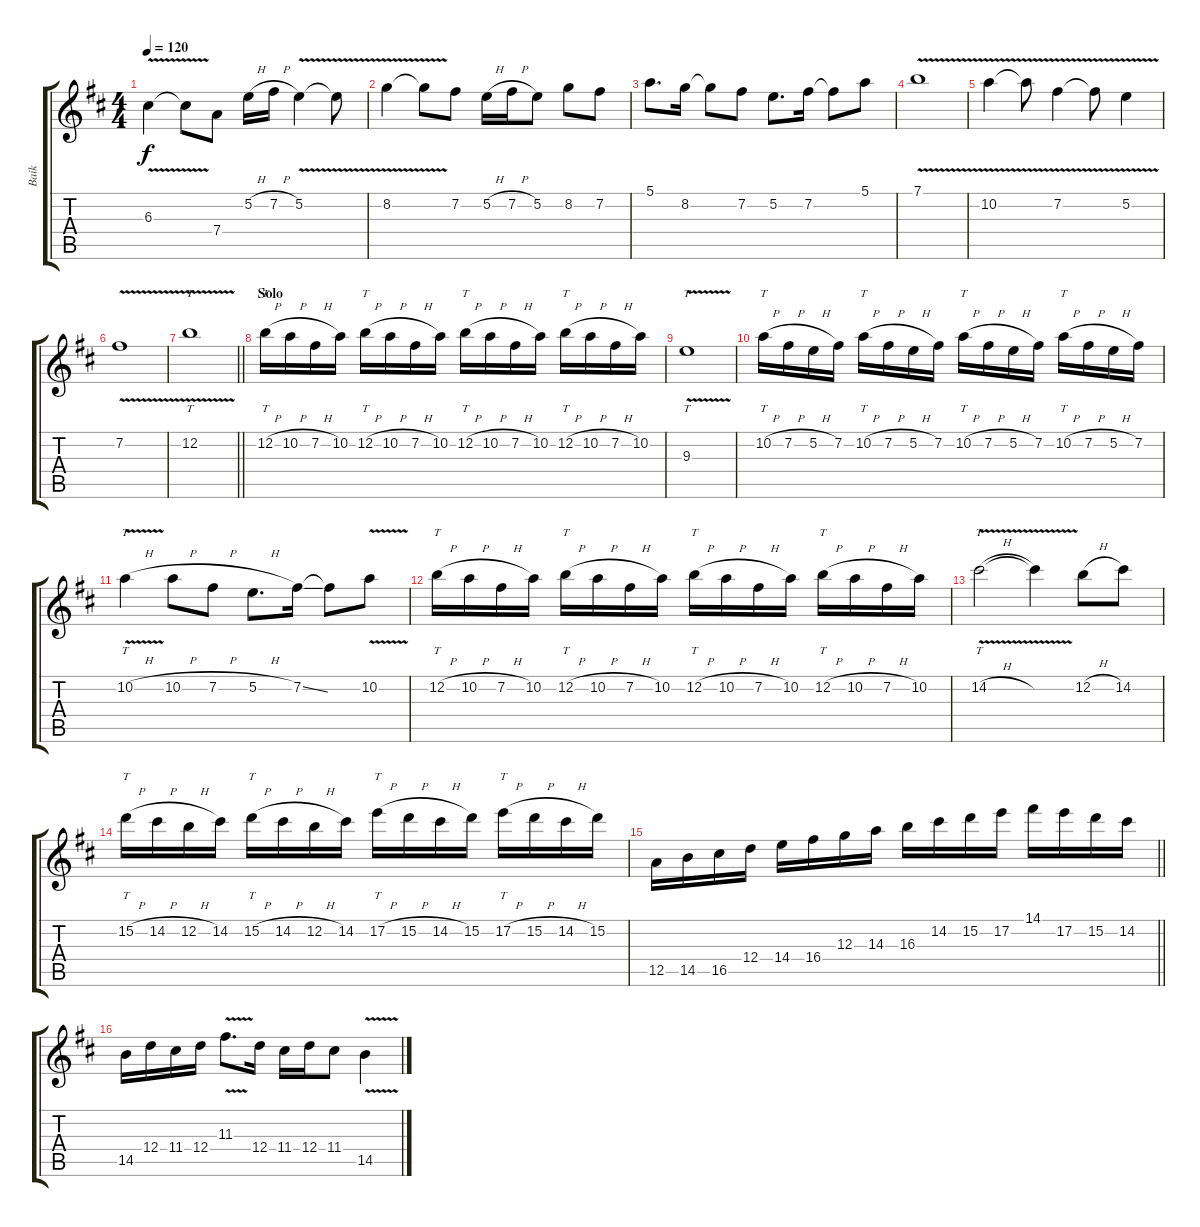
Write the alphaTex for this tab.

\track ("Baik" "Baik") {instrument distortionguitar}
\staff {score tabs}
\tuning (E4 B3 G3 D3 A2 E2) {hide}
\ts (4 4)
\tempo 120
\clef g2
\ks bminor
6.3{v}.4{dy f} 6.3{t}.8 7.4.8 5.2{h}.16 7.2{h}.16 5.2{v}.4 5.2{t}.8 |
8.2{v}.4 8.2{t}.8 7.2.8 5.2{h}.16 7.2{h}.16 5.2.8 8.2.8 7.2.8 |
5.1.8{d} 8.2.16 8.2{t}.8 7.2.8 5.2.8{d} 7.2.16 7.2{t}.8 5.1.8 |
7.1{v}.1 |
10.2{v}.4{volume 11} 10.2{t}.8 7.2{v}.4{volume 11} 7.2{t}.8 5.2{v}.4{volume 11} |
7.2{v}.1{volume 11} |
\barLineRight lightlight
12.2{v}.1{tt} |
\section ("" "Solo")
12.2{h}.16{tt} 10.2{h}.16 7.2{h}.16 10.2.16 12.2{h}.16{tt} 10.2{h}.16 7.2{h}.16 10.2.16 12.2{h}.16{tt} 10.2{h}.16 7.2{h}.16 10.2.16 12.2{h}.16{tt} 10.2{h}.16 7.2{h}.16 10.2.16 |
9.3{v}.1{tt} |
10.2{h}.16{tt} 7.2{h}.16 5.2{h}.16 7.2.16 10.2{h}.16{tt} 7.2{h}.16 5.2{h}.16 7.2.16 10.2{h}.16{tt} 7.2{h}.16 5.2{h}.16 7.2.16 10.2{h}.16{tt} 7.2{h}.16 5.2{h}.16 7.2.16 |
10.2{v h}.4{tt} 10.2{h}.8 7.2{h}.8 5.2{h}.8{d} 7.2{ss}.16 7.2{t}.8 10.2{v}.8 |
12.2{h}.16{tt} 10.2{h}.16 7.2{h}.16 10.2.16 12.2{h}.16{tt} 10.2{h}.16 7.2{h}.16 10.2.16 12.2{h}.16{tt} 10.2{h}.16 7.2{h}.16 10.2.16 12.2{h}.16{tt} 10.2{h}.16 7.2{h}.16 10.2.16 |
14.2{v h}.2{tt} 14.2{t}.4 12.2{h}.8 14.2.8 |
15.2{h}.16{tt} 14.2{h}.16 12.2{h}.16 14.2.16 15.2{h}.16{tt} 14.2{h}.16 12.2{h}.16 14.2.16 17.2{h}.16{tt} 15.2{h}.16 14.2{h}.16 15.2.16 17.2{h}.16{tt} 15.2{h}.16 14.2{h}.16 15.2.16 |
\barLineRight lightlight
12.5.16 14.5.16 16.5.16 12.4.16 14.4.16 16.4.16 12.3.16 14.3.16 16.3.16 14.2.16 15.2.16 17.2.16 14.1.16 17.2.16 15.2.16 14.2.16 |
14.5.16 12.4.16 11.4.16 12.4.16 11.3{v}.8{d} 12.4.16 11.4.16 12.4.16 11.4.8 14.5{v}.4
